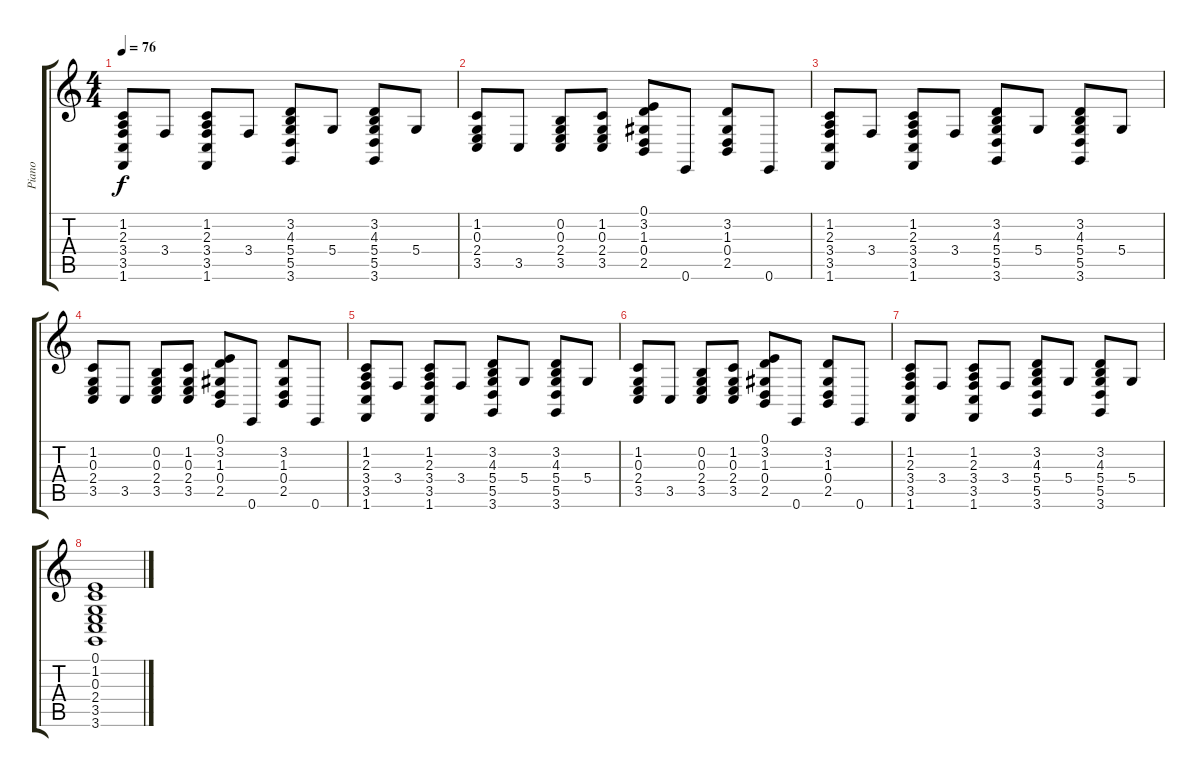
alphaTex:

\track ("Piano" "Piano") {instrument acousticgrandpiano}
\staff {score tabs}
\tuning (E4 B3 G3 D3 A2 E2) {hide}
\ts (4 4)
\tempo 76
\clef g2
\ks c
(1.2 2.3 3.4 3.5 1.6).8{dy f} 3.4.8 (1.2 2.3 3.4 3.5 1.6).8 3.4.8 (3.2 4.3 5.4 5.5 3.6).8 5.4.8 (3.2 4.3 5.4 5.5 3.6).8 5.4.8 |
(1.2 0.3 2.4 3.5).8 3.5.8 (0.2 0.3 2.4 3.5).8 (1.2 0.3 2.4 3.5).8 (0.1 3.2 1.3 0.4 2.5).8 0.6.8 (3.2 1.3 0.4 2.5).8 0.6.8 |
(1.2 2.3 3.4 3.5 1.6).8 3.4.8 (1.2 2.3 3.4 3.5 1.6).8 3.4.8 (3.2 4.3 5.4 5.5 3.6).8 5.4.8 (3.2 4.3 5.4 5.5 3.6).8 5.4.8 |
(1.2 0.3 2.4 3.5).8 3.5.8 (0.2 0.3 2.4 3.5).8 (1.2 0.3 2.4 3.5).8 (0.1 3.2 1.3 0.4 2.5).8 0.6.8 (3.2 1.3 0.4 2.5).8 0.6.8 |
(1.2 2.3 3.4 3.5 1.6).8 3.4.8 (1.2 2.3 3.4 3.5 1.6).8 3.4.8 (3.2 4.3 5.4 5.5 3.6).8 5.4.8 (3.2 4.3 5.4 5.5 3.6).8 5.4.8 |
(1.2 0.3 2.4 3.5).8 3.5.8 (0.2 0.3 2.4 3.5).8 (1.2 0.3 2.4 3.5).8 (0.1 3.2 1.3 0.4 2.5).8 0.6.8 (3.2 1.3 0.4 2.5).8 0.6.8 |
(1.2 2.3 3.4 3.5 1.6).8 3.4.8 (1.2 2.3 3.4 3.5 1.6).8 3.4.8 (3.2 4.3 5.4 5.5 3.6).8 5.4.8 (3.2 4.3 5.4 5.5 3.6).8 5.4.8 |
(0.1 1.2 0.3 2.4 3.5 3.6).1
